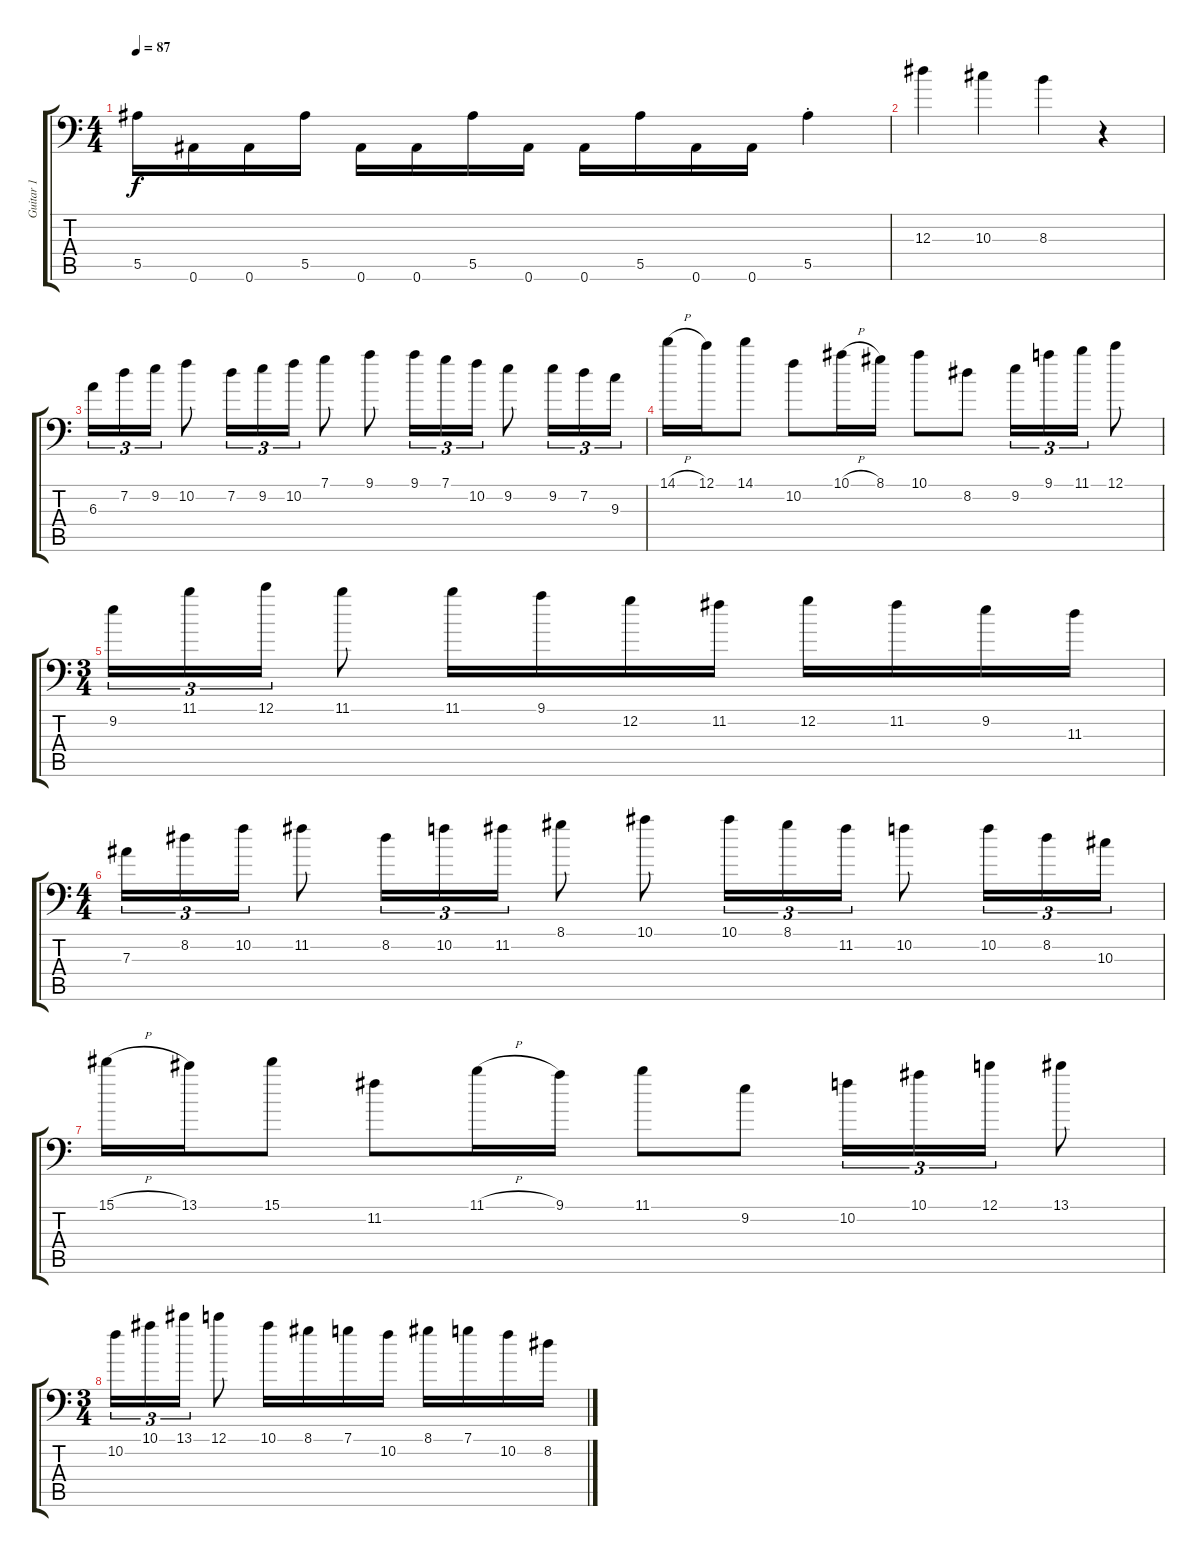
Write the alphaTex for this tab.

\track ("Guitar 1" "Guitar 1") {instrument overdrivenguitar}
\staff {score tabs}
\tuning (C4 G3 Eb3 Bb2 F2 Bb1) {hide}
\ts (4 4)
\tempo 87
\clef f4
\ks c
5.5.16{dy f} 0.6.16 0.6.16 5.5.16 0.6.16 0.6.16 5.5.16 0.6.16 0.6.16 5.5.16 0.6.16 0.6.16 5.5{st}.4 |
12.3.4 10.3.4 8.3.4 r.4 |
\section ("" "")
6.3.16{tu (3 2)} 7.2.16{tu (3 2)} 9.2.16{tu (3 2)} 10.2.8 7.2.16{tu (3 2)} 9.2.16{tu (3 2)} 10.2.16{tu (3 2)} 7.1.8 9.1.8 9.1.16{tu (3 2)} 7.1.16{tu (3 2)} 10.2.16{tu (3 2)} 9.2.8 9.2.16{tu (3 2)} 7.2.16{tu (3 2)} 9.3.16{tu (3 2)} |
14.1{h}.16 12.1.16 14.1.8 10.2.8 10.1{h}.16 8.1.16 10.1.8 8.2.8 9.2.16{tu (3 2)} 9.1.16{tu (3 2)} 11.1.16{tu (3 2)} 12.1.8 |
\ts (3 4)
9.2.16{tu (3 2)} 11.1.16{tu (3 2)} 12.1.16{tu (3 2)} 11.1.8 11.1.16 9.1.16 12.2.16 11.2.16 12.2.16 11.2.16 9.2.16 11.3.16 |
\ts (4 4)
7.3.16{tu (3 2)} 8.2.16{tu (3 2)} 10.2.16{tu (3 2)} 11.2.8 8.2.16{tu (3 2)} 10.2.16{tu (3 2)} 11.2.16{tu (3 2)} 8.1.8 10.1.8 10.1.16{tu (3 2)} 8.1.16{tu (3 2)} 11.2.16{tu (3 2)} 10.2.8 10.2.16{tu (3 2)} 8.2.16{tu (3 2)} 10.3.16{tu (3 2)} |
15.1{h}.16 13.1.16 15.1.8 11.2.8 11.1{h}.16 9.1.16 11.1.8 9.2.8 10.2.16{tu (3 2)} 10.1.16{tu (3 2)} 12.1.16{tu (3 2)} 13.1.8 |
\ts (3 4)
10.2.16{tu (3 2)} 10.1.16{tu (3 2)} 13.1.16{tu (3 2)} 12.1.8 10.1.16 8.1.16 7.1.16 10.2.16 8.1.16 7.1.16 10.2.16 8.2.16
